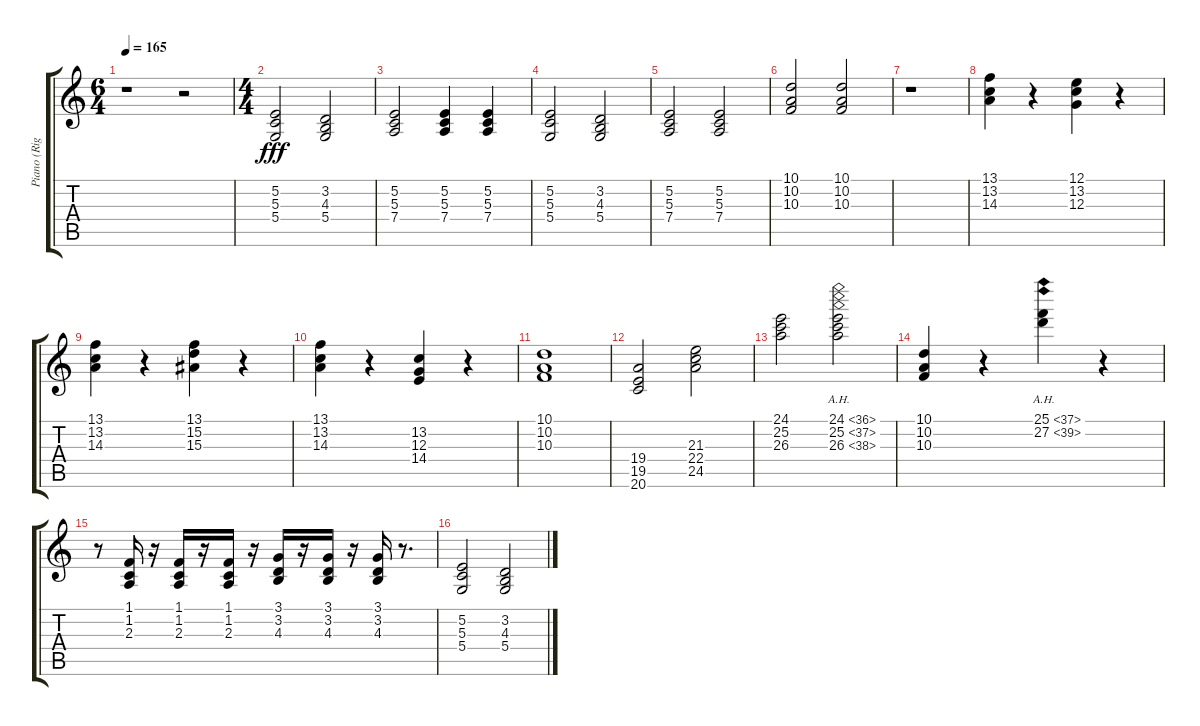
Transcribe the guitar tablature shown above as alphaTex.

\track ("Piano (Right Hand)" "Piano (Rig") {instrument acousticgrandpiano}
\staff {score tabs}
\tuning (E4 B3 G3 D3 A2 E2) {hide}
\ts (6 4)
\tempo 165
\clef g2
\ks c
r.1{dy fff} r.2 |
\ts (4 4)
(5.2 5.3 5.4).2 (3.2 4.3 5.4).2 |
(5.2 5.3 7.4).2 (5.2 5.3 7.4).4 (5.2 5.3 7.4).4 |
(5.2 5.3 5.4).2 (3.2 4.3 5.4).2 |
(5.2 5.3 7.4).2 (5.2 5.3 7.4).2 |
(10.1 10.2 10.3).2 (10.1 10.2 10.3).2 |
r.1 |
(13.1 13.2 14.3).4 r.4 (12.1 13.2 12.3).4 r.4 |
(13.1 13.2 14.3).4 r.4 (13.1 15.2 15.3).4 r.4 |
(13.1 13.2 14.3).4 r.4 (13.2 12.3 14.4).4 r.4 |
(10.1 10.2 10.3).1 |
(19.4 19.5 20.6).2 (21.3 22.4 24.5).2 |
(24.1 25.2 26.3).2 (24.1{ah 12} 25.2{ah 12} 26.3{ah 12}).2 |
(10.1 10.2 10.3).4 r.4 (25.1{ah 12} 27.2{ah 12}).4 r.4 |
r.8 (1.1 1.2 2.3).16 r.16 (1.1 1.2 2.3).16 r.16 (1.1 1.2 2.3).16 r.16 (3.1 3.2 4.3).16 r.16 (3.1 3.2 4.3).16 r.16 (3.1 3.2 4.3).16 r.8{d} |
(5.2 5.3 5.4).2 (3.2 4.3 5.4).2
